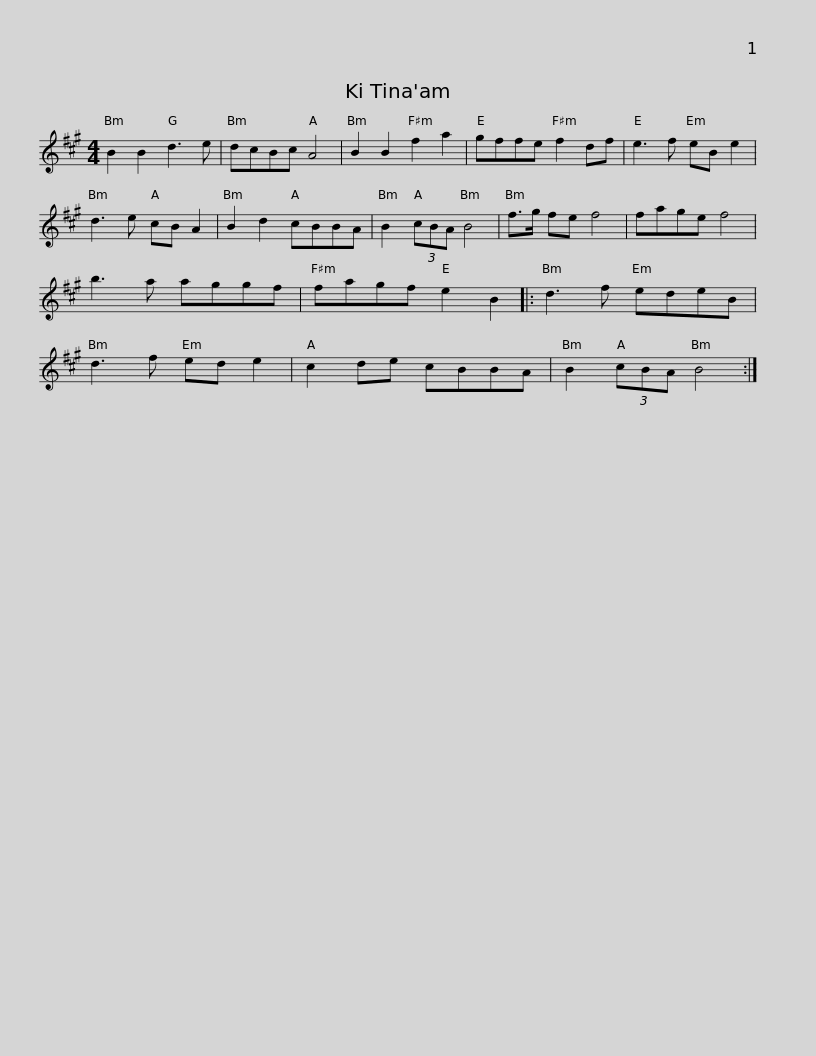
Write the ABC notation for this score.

X:1
L:1/8
M:4/4
I:linebreak $
K:A
V:1 treble
V:1
 B2 B2 d3 e | dcBc A4 | B2 B2 f2 a2 | gffe f2 df | e3 f eB e2 | %5
 d3 e cB A2 | B2 d2 cBBA |$ B2 (3cBA B4 | f>g fe f4 | fage f4 | %10
 b3 a aggf | fagf e2 B2 |: d3 f edeB | d3 f ed e2 |$ c2 de cBBA | %15
 B2 (3cBA B4 :| %16
